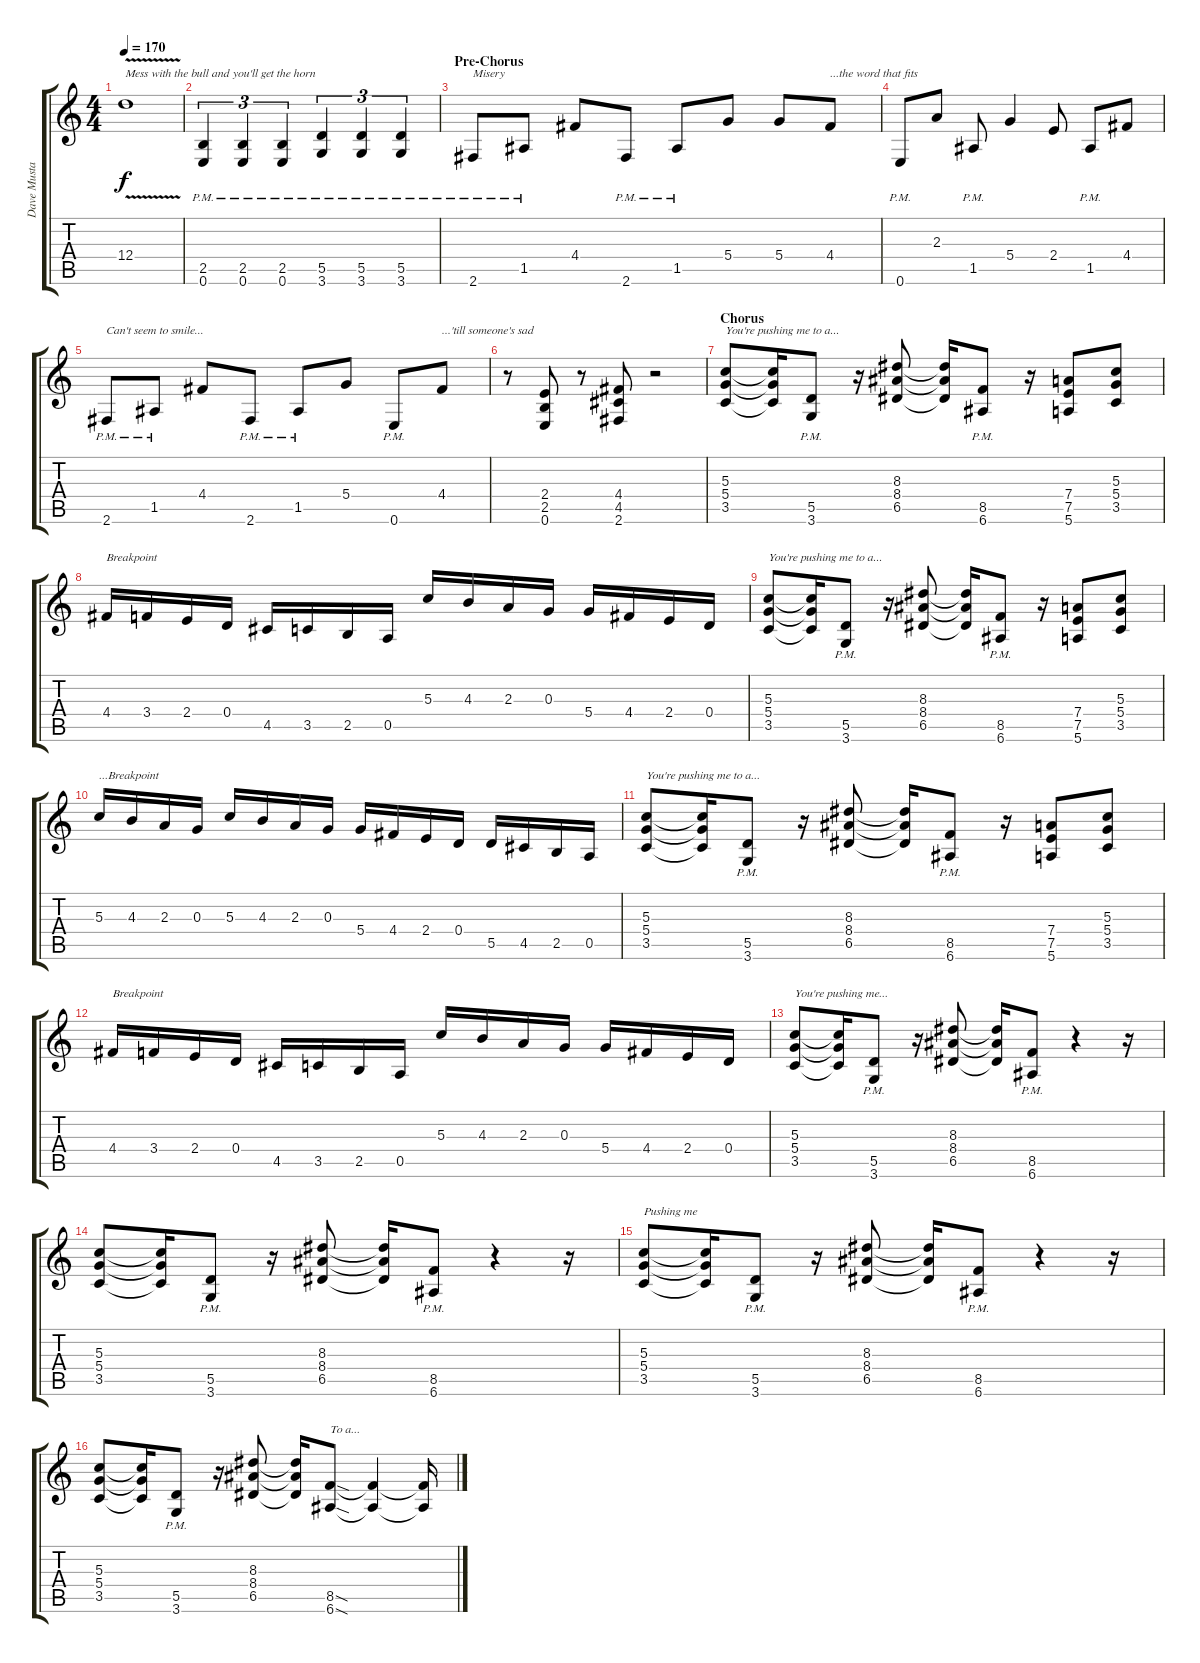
\track ("Dave Mustaine" "Dave Musta") {instrument distortionguitar}
\staff {score tabs}
\tuning (E4 B3 G3 D3 A2 E2) {hide}
\ts (4 4)
\tempo 170
\clef g2
\ks c
12.4{v}.1{txt "Mess with the bull and you'll get the horn" dy f} |
(2.5{pm} 0.6{pm}).4{tu (3 2)} (2.5{pm} 0.6{pm}).4{tu (3 2)} (2.5{pm} 0.6{pm}).4{tu (3 2)} (5.5{pm} 3.6{pm}).4{tu (3 2)} (5.5{pm} 3.6{pm}).4{tu (3 2)} (5.5{pm} 3.6{pm}).4{tu (3 2)} |
\section ("" "Pre-Chorus")
2.6{pm}.8{txt "Misery"} 1.5{pm}.8 4.4.8 2.6{pm}.8 1.5{pm}.8 5.4.8 5.4.8 4.4.8{txt "...the word that fits"} |
0.6{pm}.8 2.3.8 1.5{pm}.8 5.4.4 2.4.8 1.5{pm}.8 4.4.8 |
2.6{pm}.8{txt "Can't seem to smile..."} 1.5{pm}.8 4.4.8 2.6{pm}.8 1.5{pm}.8 5.4.8 0.6{pm}.8 4.4.8{txt "...'till someone's sad"} |
r.8 (2.4 2.5 0.6).8 r.8 (4.4 4.5 2.6).8 r.2 |
\section ("" "Chorus")
(5.3 5.4 3.5).8{txt "You're pushing me to a..."} (5.3{t} 5.4{t} 3.5{t}).16 (5.5{pm} 3.6{pm}).8 r.16 (8.3 8.4 6.5).8 (8.3{t} 8.4{t} 6.5{t}).16 (8.5{pm} 6.6{pm}).8 r.16 (7.4 7.5 5.6).8 (5.3 5.4 3.5).8 |
4.4.16{txt "Breakpoint"} 3.4.16 2.4.16 0.4.16 4.5.16 3.5.16 2.5.16 0.5.16 5.3.16 4.3.16 2.3.16 0.3.16 5.4.16 4.4.16 2.4.16 0.4.16 |
(5.3 5.4 3.5).8{txt "You're pushing me to a..."} (5.3{t} 5.4{t} 3.5{t}).16 (5.5{pm} 3.6{pm}).8 r.16 (8.3 8.4 6.5).8 (8.3{t} 8.4{t} 6.5{t}).16 (8.5{pm} 6.6{pm}).8 r.16 (7.4 7.5 5.6).8 (5.3 5.4 3.5).8 |
5.3.16{txt "...Breakpoint"} 4.3.16 2.3.16 0.3.16 5.3.16 4.3.16 2.3.16 0.3.16 5.4.16 4.4.16 2.4.16 0.4.16 5.5.16 4.5.16 2.5.16 0.5.16 |
(5.3 5.4 3.5).8{txt "You're pushing me to a..."} (5.3{t} 5.4{t} 3.5{t}).16 (5.5{pm} 3.6{pm}).8 r.16 (8.3 8.4 6.5).8 (8.3{t} 8.4{t} 6.5{t}).16 (8.5{pm} 6.6{pm}).8 r.16 (7.4 7.5 5.6).8 (5.3 5.4 3.5).8 |
4.4.16{txt "Breakpoint"} 3.4.16 2.4.16 0.4.16 4.5.16 3.5.16 2.5.16 0.5.16 5.3.16 4.3.16 2.3.16 0.3.16 5.4.16 4.4.16 2.4.16 0.4.16 |
(5.3 5.4 3.5).8{txt "You're pushing me..."} (5.3{t} 5.4{t} 3.5{t}).16 (5.5{pm} 3.6{pm}).8 r.16 (8.3 8.4 6.5).8 (8.3{t} 8.4{t} 6.5{t}).16 (8.5{pm} 6.6{pm}).8 r.4 r.16 |
(5.3 5.4 3.5).8 (5.3{t} 5.4{t} 3.5{t}).16 (5.5{pm} 3.6{pm}).8 r.16 (8.3 8.4 6.5).8 (8.3{t} 8.4{t} 6.5{t}).16 (8.5{pm} 6.6{pm}).8 r.4 r.16 |
(5.3 5.4 3.5).8{txt "Pushing me"} (5.3{t} 5.4{t} 3.5{t}).16 (5.5{pm} 3.6{pm}).8 r.16 (8.3 8.4 6.5).8 (8.3{t} 8.4{t} 6.5{t}).16 (8.5{pm} 6.6{pm}).8 r.4 r.16 |
(5.3 5.4 3.5).8 (5.3{t} 5.4{t} 3.5{t}).16 (5.5{pm} 3.6{pm}).8 r.16 (8.3 8.4 6.5).8 (8.3{t} 8.4{t} 6.5{t}).16 (8.5{sod} 6.6{sod}).8{txt "To a..."} (8.5{t} 6.6{t}).4 (8.5{t} 6.6{t}).16
